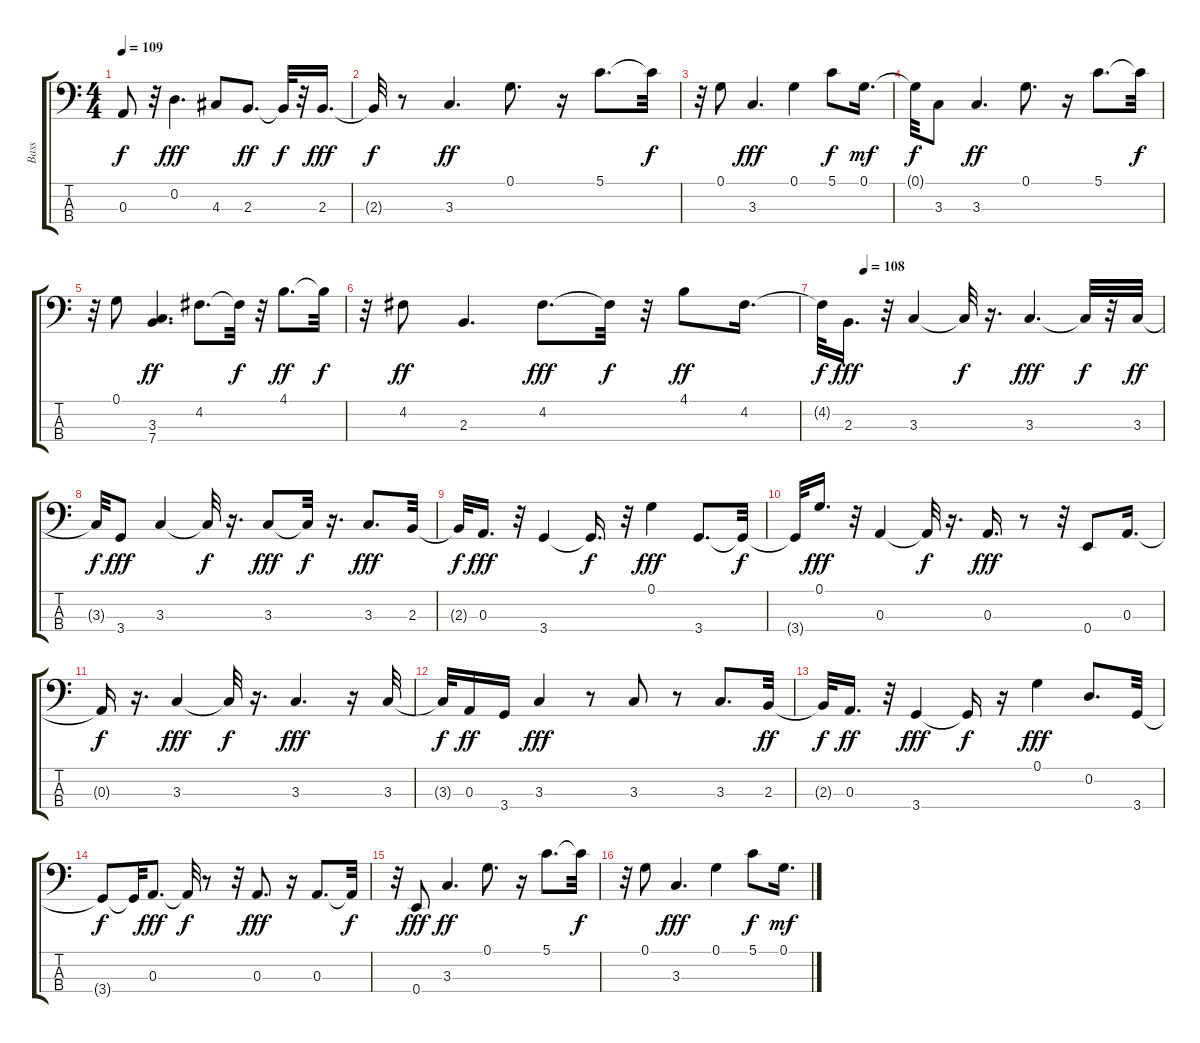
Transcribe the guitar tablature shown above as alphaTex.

\track ("Bass" "Bass") {instrument electricbassfinger}
\staff {score tabs}
\tuning (G2 D2 A1 E1) {hide}
\ts (4 4)
\tempo 109
\clef f4
\ks c
0.3{t}.8{dy f} r.32 0.2.4{d dy fff} 4.3.8 2.3.8{d dy ff} 2.3{t}.32{dy f} r.32 2.3.16{d dy fff} |
2.3{t}.32{dy f} r.8 3.3.4{d dy ff} 0.1.8{d} r.16 5.1.8{d} 5.1{t}.32{dy f} |
r.32 0.1.8 3.3.4{d dy fff} 0.1.4 5.1.8{dy f} 0.1.16{d dy mf} |
0.1{t}.32{dy f} 3.3.8 3.3.4{d dy ff} 0.1.8{d} r.16 5.1.8{d} 5.1{t}.32{dy f} |
r.32 0.1.8 (3.3 7.4).4{d dy ff} 4.2.8{d} 4.2{t}.32{dy f} r.32 4.1.8{d dy ff} 4.1{t}.32{dy f} |
r.32 4.2.8{dy ff} 2.3.4{d} 4.2.8{d dy fff} 4.2{t}.32{dy f} r.32 4.1.8{dy ff} 4.2.16{d} |
\tempo (108 0.125)
4.2{t}.32{dy f} 2.3.16{d dy fff} r.32 3.3.4 3.3{t}.32{dy f} r.16{d} 3.3.4{d dy fff} 3.3{t}.32{dy f} r.32 3.3.32{dy ff} |
3.3{t}.32{dy f} 3.4.8{dy fff} 3.3.4 3.3{t}.32{dy f} r.16{d} 3.3.8{dy fff} 3.3{t}.32{dy f} r.16{d} 3.3.8{d dy fff} 2.3.32 |
2.3{t}.32{dy f} 0.3.16{d dy fff} r.32 3.4.4 3.4{t}.16{d dy f} r.32 0.1.4{dy fff} 3.4.8{d} 3.4{t}.32{dy f} |
3.4{t}.32 0.1.16{d dy fff} r.32 0.3.4 0.3{t}.32{dy f} r.16{d} 0.3.16{d dy fff} r.8 r.32 0.4.8 0.3.16{d} |
0.3{t}.16{dy f} r.16{d} 3.3.4{dy fff} 3.3{t}.32{dy f} r.16{d} 3.3.4{d dy fff} r.16 3.3.32 |
3.3{t}.32{dy f} 0.3.16{dy ff} 3.4.16 3.3.4{dy fff} r.8 3.3.8 r.8 3.3.8{d} 2.3.32{dy ff} |
2.3{t}.32{dy f} 0.3.16{d dy ff} r.32 3.4.4{dy fff} 3.4{t}.16{dy f} r.16 0.1.4{dy fff} 0.2.8{d} 3.4.32 |
3.4{t}.8{dy f} 3.4{t}.32 0.3.8{d dy fff} 0.3{t}.32{dy f} r.8 r.32 0.3.8{d dy fff} r.16 0.3.8{d} 0.3{t}.32{dy f} |
r.32 0.4.8{dy fff} 3.3.4{d dy ff} 0.1.8{d} r.16 5.1.8{d} 5.1{t}.32{dy f} |
r.32 0.1.8 3.3.4{d dy fff} 0.1.4 5.1.8{dy f} 0.1.16{d dy mf}
